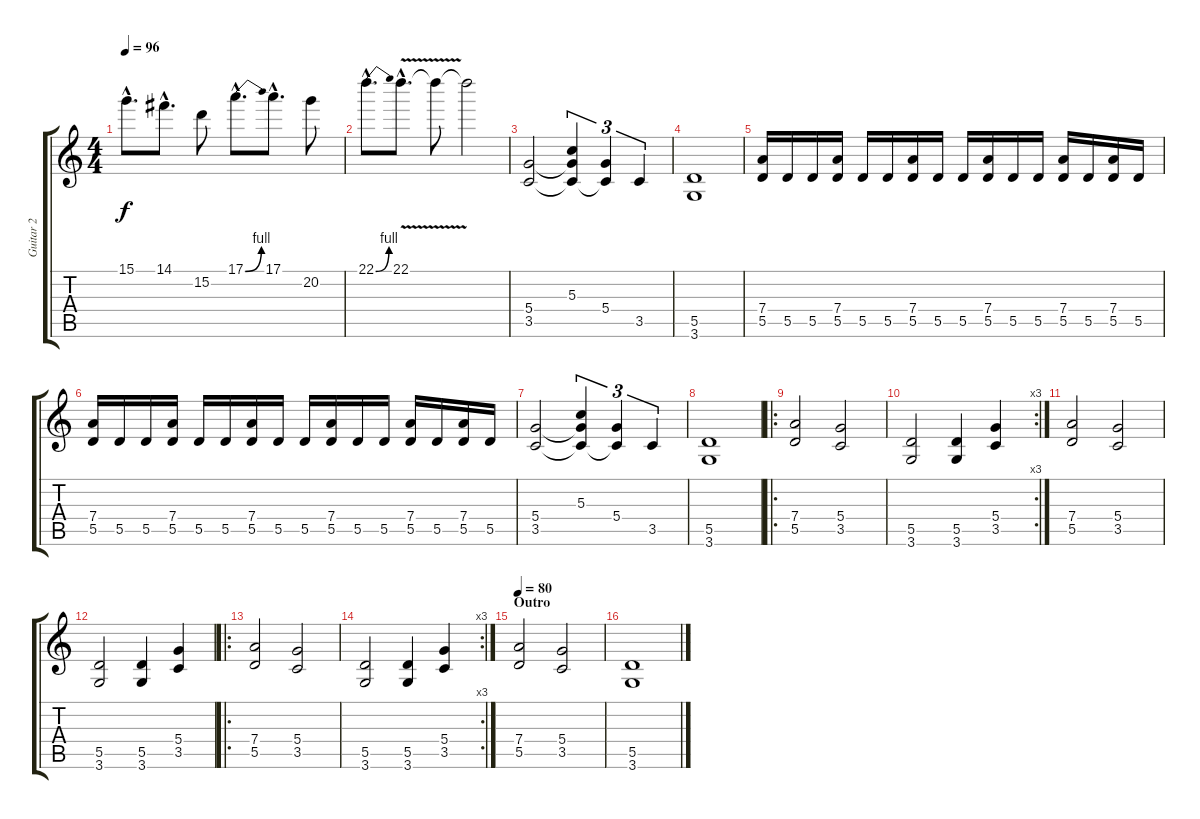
\track ("Guitar 2" "Guitar 2") {instrument overdrivenguitar}
\staff {score tabs}
\tuning (E4 B3 G3 D3 A2 E2) {hide}
\ts (4 4)
\tempo 96
\clef g2
\ks c
15.1{hac}.8{d dy f} 14.1{hac}.8{d} 15.2.8 17.1{be (bend 0 0 60 4) hac}.8{d} 17.1{hac}.8{d} 20.2.8 |
22.1{be (bend 0 0 60 4) hac}.8{d} 22.1{v hac}.8{d} 22.1{t}.8 22.1{t}.2 |
(5.4 3.5).2 (5.3 5.4{t} 3.5{t}).4{tu (3 2)} (5.4 3.5{t}).4{tu (3 2)} 3.5.4{tu (3 2)} |
(5.5 3.6).1 |
(7.4 5.5).16 5.5.16 5.5.16 (7.4 5.5).16 5.5.16 5.5.16 (7.4 5.5).16 5.5.16 5.5.16 (7.4 5.5).16 5.5.16 5.5.16 (7.4 5.5).16 5.5.16 (7.4 5.5).16 5.5.16 |
(7.4 5.5).16 5.5.16 5.5.16 (7.4 5.5).16 5.5.16 5.5.16 (7.4 5.5).16 5.5.16 5.5.16 (7.4 5.5).16 5.5.16 5.5.16 (7.4 5.5).16 5.5.16 (7.4 5.5).16 5.5.16 |
(5.4 3.5).2 (5.3 5.4{t} 3.5{t}).4{tu (3 2)} (5.4 3.5{t}).4{tu (3 2)} 3.5.4{tu (3 2)} |
(5.5 3.6).1 |
\ro
(7.4 5.5).2 (5.4 3.5).2 |
\rc 3
(5.5 3.6).2 (5.5 3.6).4 (5.4 3.5).4 |
(7.4 5.5).2 (5.4 3.5).2 |
(5.5 3.6).2 (5.5 3.6).4 (5.4 3.5).4 |
\ro
(7.4 5.5).2 (5.4 3.5).2 |
\rc 3
(5.5 3.6).2 (5.5 3.6).4 (5.4 3.5).4 |
\section ("" "Outro")
\tempo 80
(7.4 5.5).2 (5.4 3.5).2 |
(5.5 3.6).1
